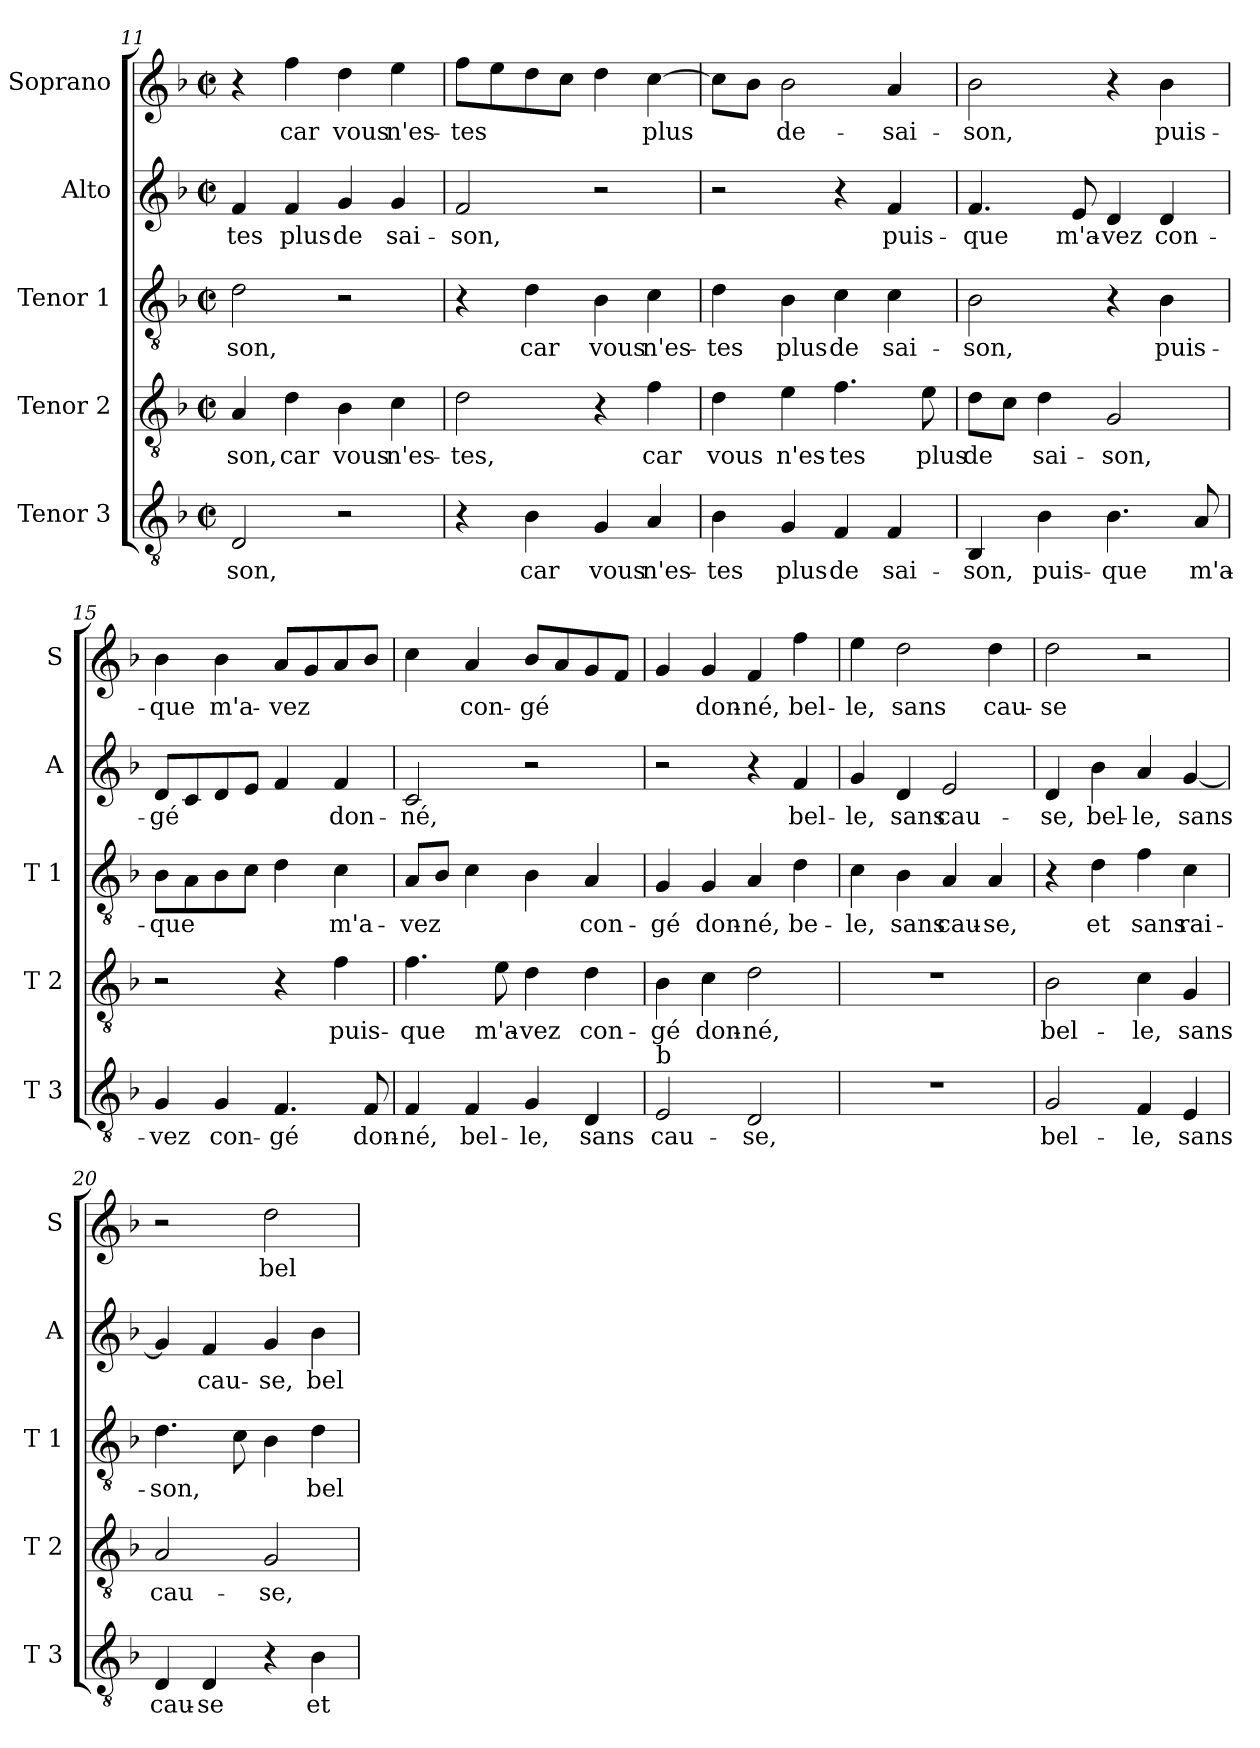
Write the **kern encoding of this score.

**kern	**text	**kern	**text	**kern	**text	**kern	**text	**kern	**text
*part5	*part5	*part4	*part4	*part3	*part3	*part2	*part2	*part1	*part1
*staff5	*staff5	*staff4	*staff4	*staff3	*staff3	*staff2	*staff2	*staff1	*staff1
*I"Tenor 3	*	*I"Tenor 2	*	*I"Tenor 1	*	*I"Alto	*	*I"Soprano	*
*I'T 3	*	*I'T 2	*	*I'T 1	*	*I'A	*	*I'S	*
*clefGv2	*	*clefGv2	*	*clefGv2	*	*clefG2	*	*clefG2	*
*k[b-]	*	*k[b-]	*	*k[b-]	*	*k[b-]	*	*k[b-]	*
*F:	*	*F:	*	*F:	*	*F:	*	*F:	*
*M2/2	*	*M2/2	*	*M2/2	*	*M2/2	*	*M2/2	*
*met(c|)	*	*met(c|)	*	*met(c|)	*	*met(c|)	*	*met(c|)	*
=11	=11	=11	=11	=11	=11	=11	=11	=11	=11
2D/	-son,	4A/	-son,	2d\	-son,	4f/	-tes	4r	.
.	.	4d\	car	.	.	4f/	plus	4ff\	car
2r	.	4B-\	vous	2r	.	4g/	de	4dd\	vous
.	.	4c\	n'es-	.	.	4g/	sai-	4ee\	n'es-
=12	=12	=12	=12	=12	=12	=12	=12	=12	=12
4r	.	2d\	-tes,	4r	.	2f/	-son,	8ff\L	-tes
.	.	.	.	.	.	.	.	8ee\	.
4B-\	car	.	.	4d\	car	.	.	8dd\	.
.	.	.	.	.	.	.	.	8cc\J	.
4G/	vous	4r	.	4B-\	vous	2r	.	4dd\	.
4A/	n'es-	4f\	car	4c\	n'es-	.	.	[4cc\	plus
=13	=13	=13	=13	=13	=13	=13	=13	=13	=13
4B-\	-tes	4d\	vous	4d\	-tes	2r	.	8cc\L]	.
.	.	.	.	.	.	.	.	8b-\J	.
4G/	plus	4e\	n'es-	4B-\	plus	.	.	2b-\	de-
4F/	de	4.f\	-tes	4c\	de	4r	.	.	.
4F/	sai-	.	.	4c\	sai-	4f/	puis-	4a/	-sai-
.	.	8e\	plus	.	.	.	.	.	.
!!LO:LB:g=z
=14	=14	=14	=14	=14	=14	=14	=14	=14	=14
4BB-/	-son,	8d\L	de	2B-\	-son,	4.f/	-que	2b-\	-son,
.	.	8c\J	.	.	.	.	.	.	.
4B-\	puis-	4d\	sai-	.	.	.	.	.	.
.	.	.	.	.	.	8e/	m'a-	.	.
4.B-\	-que	2G/	-son,	4r	.	4d/	-vez	4r	.
.	.	.	.	4B-\	puis-	4d/	con-	4b-\	puis-
8A/	m'a-	.	.	.	.	.	.	.	.
=15	=15	=15	=15	=15	=15	=15	=15	=15	=15
4G/	-vez	2r	.	8B-\L	-que	8d/L	-gé	4b-\	-que
.	.	.	.	8A\	.	8c/	.	.	.
4G/	con-	.	.	8B-\	.	8d/	.	4b-\	m'a-
.	.	.	.	8c\J	.	8e/J	.	.	.
4.F/	-gé	4r	.	4d\	.	4f/	.	8a/L	-vez
.	.	.	.	.	.	.	.	8g/	.
.	.	4f\	puis-	4c\	m'a-	4f/	don-	8a/	.
8F/	don-	.	.	.	.	.	.	8b-/J	.
=16	=16	=16	=16	=16	=16	=16	=16	=16	=16
4F/	-né,	4.f\	-que	8A/L	-vez	2c/	-né,	4cc\	.
.	.	.	.	8B-/J	.	.	.	.	.
4F/	bel-	.	.	4c\	.	.	.	4a/	con-
.	.	8e\	m'a-	.	.	.	.	.	.
4G/	-le,	4d\	-vez	4B-\	.	2r	.	8b-/L	-gé
.	.	.	.	.	.	.	.	8a/	.
4D/	sans	4d\	con-	4A/	con-	.	.	8g/	.
.	.	.	.	.	.	.	.	8f/J	.
=17	=17	=17	=17	=17	=17	=17	=17	=17	=17
!LO:TX:a:t=b	!	!	!	!	!	!	!	!	!
2E/	cau-	4B-\	-gé	4G/	-gé	2r	.	4g/	.
.	.	4c\	don-	4G/	don-	.	.	4g/	don-
2D/	-se,	2d\	-né,	4A/	-né,	4r	.	4f/	-né,
.	.	.	.	4d\	be-	4f/	bel-	4ff\	bel-
=18	=18	=18	=18	=18	=18	=18	=18	=18	=18
1r	.	1r	.	4c\	-le,	4g/	-le,	4ee\	-le,
.	.	.	.	4B-\	sans	4d/	sans	2dd\	sans
.	.	.	.	4A/	cau-	2e/	cau-	.	.
.	.	.	.	4A/	-se,	.	.	4dd\	cau-
!!LO:LB:g=z
=19	=19	=19	=19	=19	=19	=19	=19	=19	=19
2G/	bel-	2B-\	bel-	4r	.	4d/	-se,	2dd\	-se
.	.	.	.	4d\	et	4b-\	bel-	.	.
4F/	-le,	4c\	-le,	4f\	sans	4a/	-le,	2r	.
4E/	sans	4G/	sans	4c\	rai-	[4g/	sans	.	.
=20	=20	=20	=20	=20	=20	=20	=20	=20	=20
4D/	cau-	2A/	cau-	4.d\	-son,	4g/]	.	2r	.
4D/	-se	.	.	.	.	4f/	cau-	.	.
.	.	.	.	8c\	.	.	.	.	.
4r	.	2G/	-se,	4B-\	.	4g/	-se,	2dd\	bel-
4B-\	et	.	.	4d\	bel-	4b-\	bel-	.	.
=	=	=	=	=	=	=	=	=	=
*-	*-	*-	*-	*-	*-	*-	*-	*-	*-
